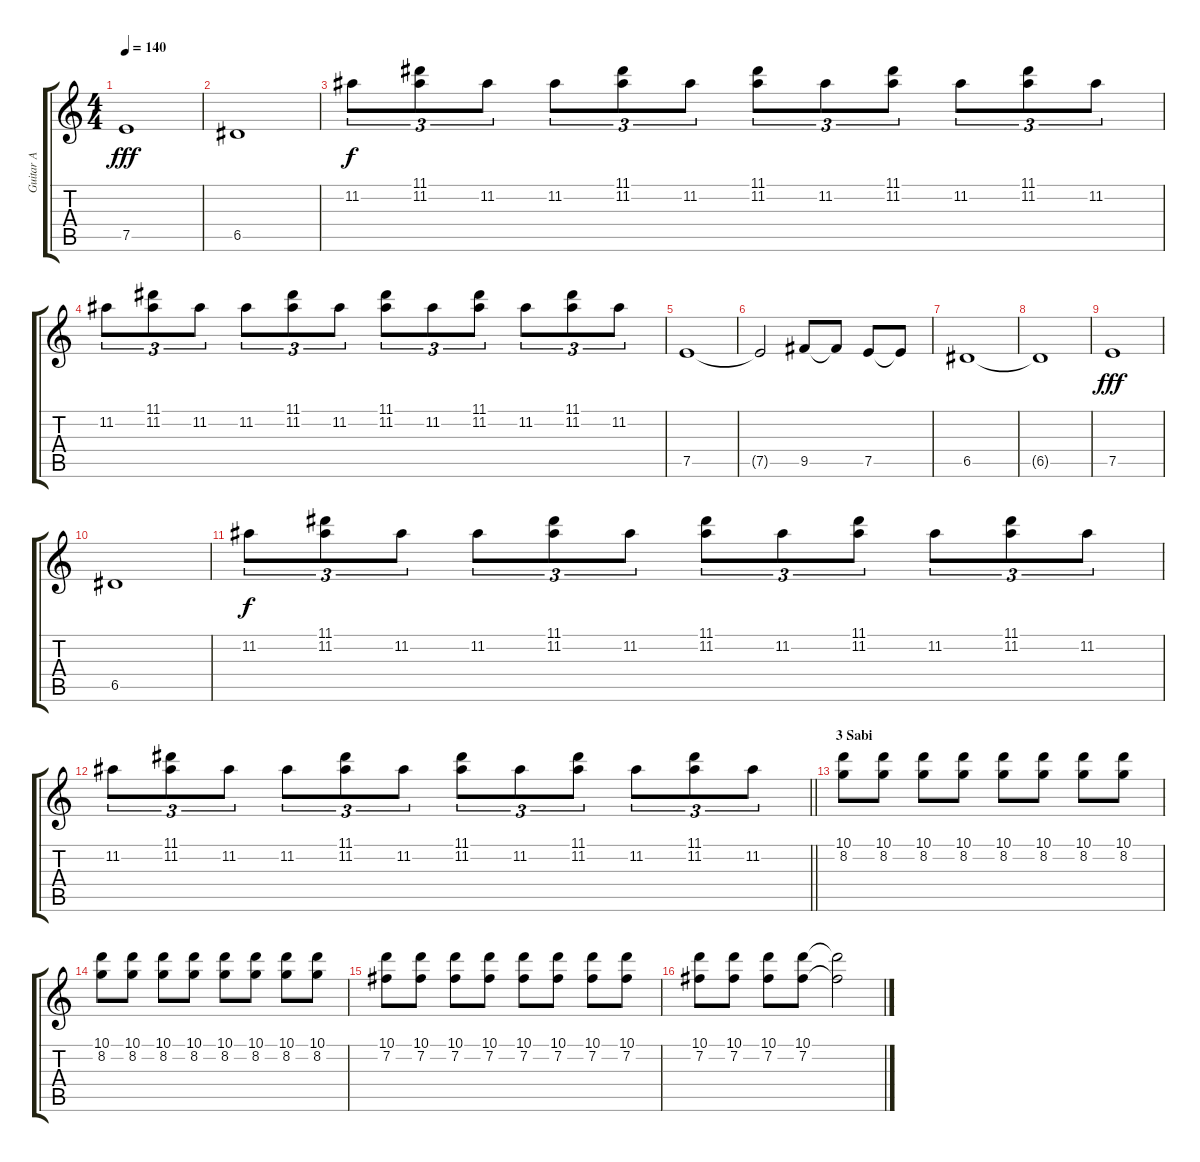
\track ("Guitar A" "Guitar A") {instrument acousticguitarsteel}
\staff {score tabs}
\tuning (E4 B3 G3 D3 A2 E2) {hide}
\ts (4 4)
\tempo 140
\clef g2
\ks c
7.5.1{dy fff} |
6.5.1 |
11.2.8{tu (3 2) dy f volume 0} (11.1 11.2).8{tu (3 2) volume 11} 11.2.8{tu (3 2)} 11.2.8{tu (3 2)} (11.1 11.2).8{tu (3 2)} 11.2.8{tu (3 2)} (11.1 11.2).8{tu (3 2)} 11.2.8{tu (3 2)} (11.1 11.2).8{tu (3 2)} 11.2.8{tu (3 2)} (11.1 11.2).8{tu (3 2)} 11.2.8{tu (3 2)} |
11.2.8{tu (3 2)} (11.1 11.2).8{tu (3 2)} 11.2.8{tu (3 2)} 11.2.8{tu (3 2)} (11.1 11.2).8{tu (3 2)} 11.2.8{tu (3 2)} (11.1 11.2).8{tu (3 2)} 11.2.8{tu (3 2)} (11.1 11.2).8{tu (3 2)} 11.2.8{tu (3 2)} (11.1 11.2).8{tu (3 2)} 11.2.8{tu (3 2)} |
7.5.1{volume 13} |
7.5{t}.2 9.5.8 9.5{t}.8 7.5.8 7.5{t}.8 |
6.5.1 |
6.5{t}.1 |
7.5.1{dy fff} |
6.5.1 |
11.2.8{tu (3 2) dy f volume 0} (11.1 11.2).8{tu (3 2) volume 11} 11.2.8{tu (3 2)} 11.2.8{tu (3 2)} (11.1 11.2).8{tu (3 2)} 11.2.8{tu (3 2)} (11.1 11.2).8{tu (3 2)} 11.2.8{tu (3 2)} (11.1 11.2).8{tu (3 2)} 11.2.8{tu (3 2)} (11.1 11.2).8{tu (3 2)} 11.2.8{tu (3 2)} |
\barLineRight lightlight
11.2.8{tu (3 2)} (11.1 11.2).8{tu (3 2)} 11.2.8{tu (3 2)} 11.2.8{tu (3 2)} (11.1 11.2).8{tu (3 2)} 11.2.8{tu (3 2)} (11.1 11.2).8{tu (3 2)} 11.2.8{tu (3 2)} (11.1 11.2).8{tu (3 2)} 11.2.8{tu (3 2)} (11.1 11.2).8{tu (3 2)} 11.2.8{tu (3 2)} |
\section ("" "3 Sabi")
(10.1 8.2).8{instrument overdrivenguitar} (10.1 8.2).8 (10.1 8.2).8 (10.1 8.2).8 (10.1 8.2).8 (10.1 8.2).8 (10.1 8.2).8 (10.1 8.2).8 |
(10.1 8.2).8 (10.1 8.2).8 (10.1 8.2).8 (10.1 8.2).8 (10.1 8.2).8 (10.1 8.2).8 (10.1 8.2).8 (10.1 8.2).8 |
(10.1 7.2).8 (10.1 7.2).8 (10.1 7.2).8 (10.1 7.2).8 (10.1 7.2).8 (10.1 7.2).8 (10.1 7.2).8 (10.1 7.2).8 |
(10.1 7.2).8 (10.1 7.2).8 (10.1 7.2).8 (10.1 7.2).8 (10.1{t} 7.2{t}).2
